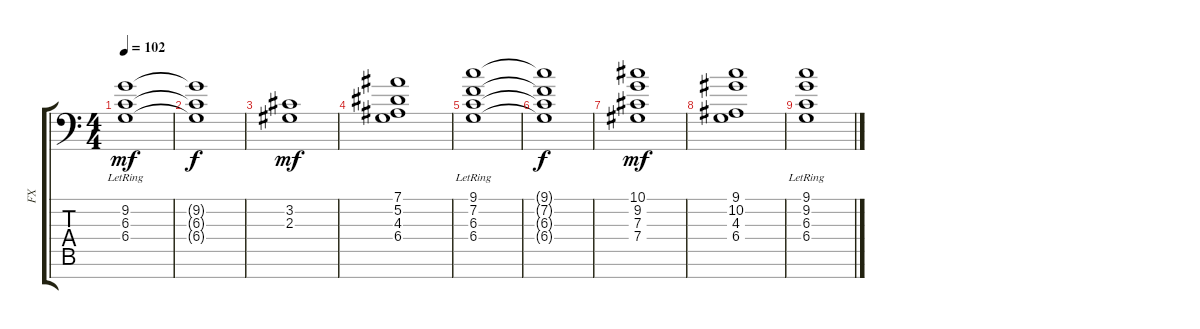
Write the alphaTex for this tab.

\track ("FX" "FX") {instrument pad2warm}
\staff {score tabs}
\tuning (Eb4 Bb3 Gb3 Db3 Ab2 Eb2 Bb1) {hide}
\ts (4 4)
\tempo 102
\clef f4
\ks c
(9.2{lr} 6.3{lr} 6.4{lr}).1{dy mf volume 2} |
(9.2{t} 6.3{t} 6.4{t}).1{dy f} |
(3.2 2.3).1{dy mf} |
(7.1 5.2 4.3 6.4).1 |
(9.1 7.2{lr} 6.3{lr} 6.4{lr}).1{volume 0} |
(9.1{t} 7.2{t} 6.3{t} 6.4{t}).1{dy f} |
(10.1 9.2 7.3 7.4).1{dy mf} |
(9.1 10.2 4.3 6.4).1 |
(9.1 9.2{lr} 6.3{lr} 6.4{lr}).1
